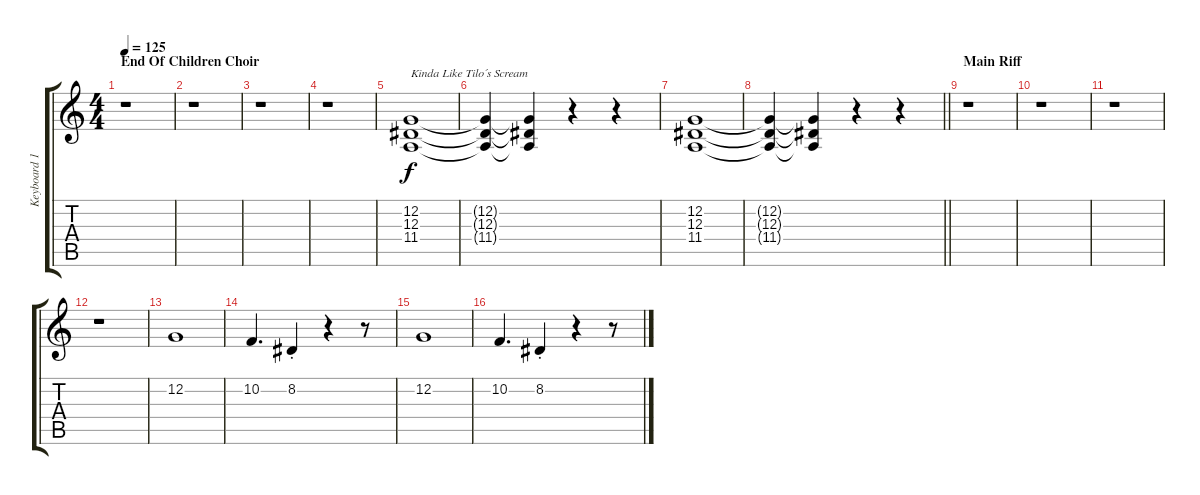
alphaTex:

\track ("Keyboard 1" "Keyboard 1") {instrument choiraahs}
\staff {score tabs}
\tuning (C4 G3 Eb3 Bb2 F2 C2) {hide}
\ts (4 4)
\section ("" "End Of Children Choir")
\tempo 125
\clef g2
\ks c
r.1{dy f} |
r.1 |
r.1 |
r.1 |
(12.2 12.3 11.4).1{txt "Kinda Like Tilo´s Scream" volume 11 instrument applause} |
(12.2{t} 12.3{t} 11.4{t}).4 (12.2{t} 12.3{t} 11.4{t}).4 r.4 r.4 |
(12.2 12.3 11.4).1 |
\barLineRight lightlight
(12.2{t} 12.3{t} 11.4{t}).4 (12.2{t} 12.3{t} 11.4{t}).4 r.4 r.4 |
\section ("" "Main Riff")
r.1 |
r.1 |
r.1 |
r.1 |
12.2.1{volume 12 balance 5 instrument choiraahs} |
10.2.4{d} 8.2{st}.4 r.4 r.8 |
12.2.1 |
10.2.4{d} 8.2{st}.4 r.4 r.8
